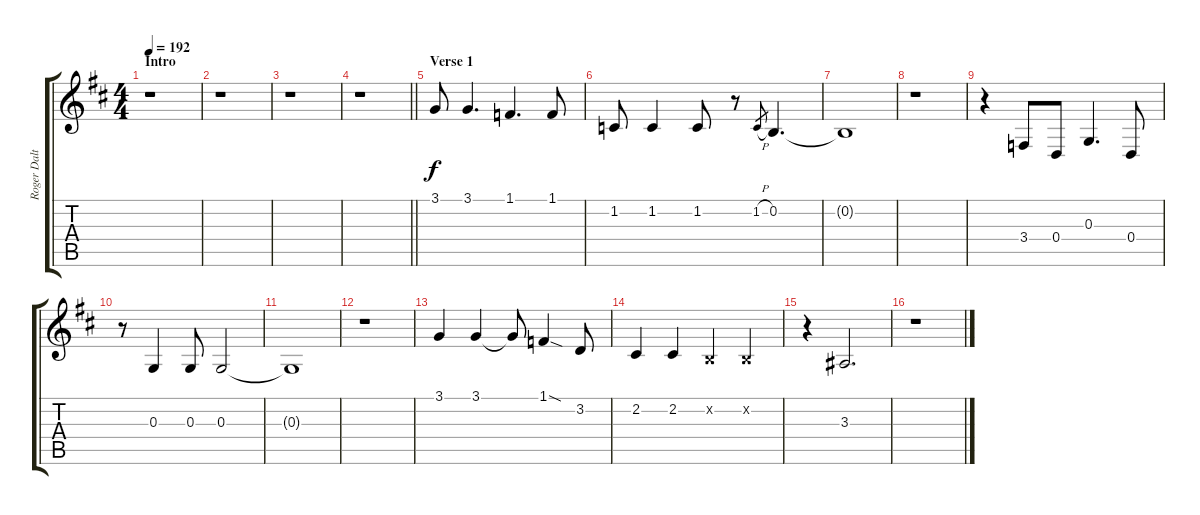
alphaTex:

\track ("Roger Daltrey - Voice" "Roger Dalt") {instrument cello}
\staff {score tabs}
\tuning (E4 B3 G3 D3 A2 E2) {hide}
\ts (4 4)
\section ("" "Intro")
\tempo 192
\clef g2
\ks d
r.1{dy f instrument cello} |
r.1 |
r.1 |
\barLineRight lightlight
r.1 |
\section ("" "Verse 1")
3.1.8 3.1.4{d} 1.1.4{d} 1.1.8 |
1.2.8 1.2.4 1.2.8 r.8 1.2{h}.8{gr} 0.2.4{d} |
0.2{t}.1 |
r.1 |
r.4 3.4.8 0.4.8 0.3.4{d} 0.4.8 |
r.8 0.3.4 0.3.8 0.3.2 |
0.3{t}.1 |
r.1 |
3.1.4 3.1.4 3.1{t}.8 1.1{sod}.4 3.2.8 |
2.2.4 2.2.4 0.2{x}.4 0.2{x}.4 |
r.4 3.3.2{d} |
r.1
